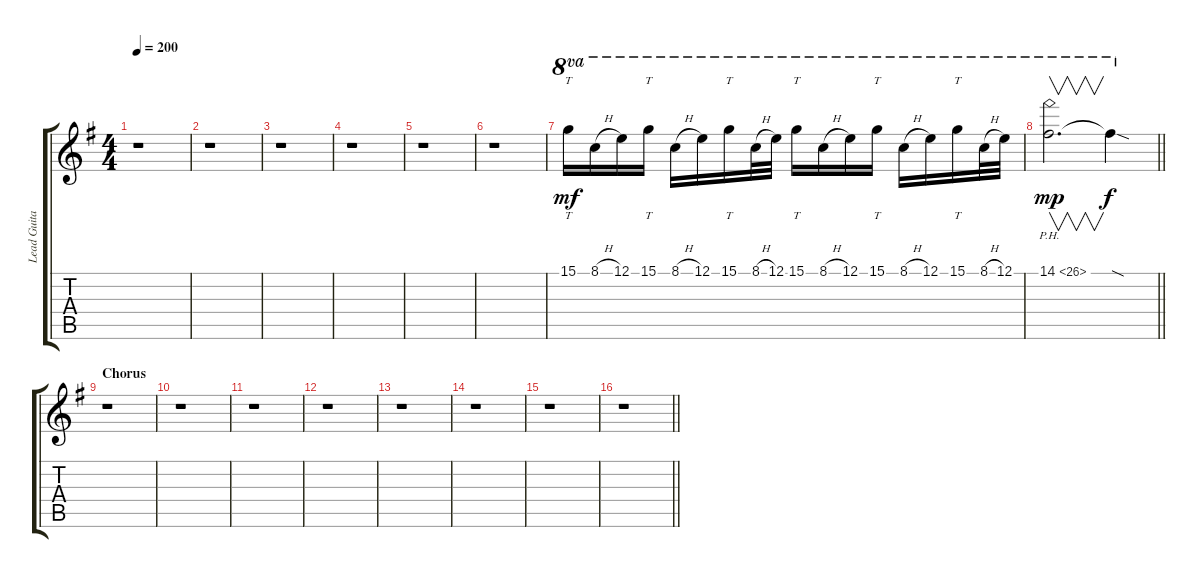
\track ("Lead Guitar B" "Lead Guita") {instrument distortionguitar}
\staff {score tabs}
\tuning (E4 B3 G3 D3 A2 E2) {hide}
\ts (4 4)
\section ("" "")
\tempo 200
\clef g2
\ks g
r.1{dy f} |
r.1 |
r.1 |
r.1 |
r.1 |
r.1 |
15.1.16{tt ot 8va dy mf} 8.1{h}.16{ot 8va} 12.1.16{ot 8va} 15.1.16{tt ot 8va} 8.1{h}.16{ot 8va} 12.1.16{ot 8va} 15.1.16{tt ot 8va} 8.1{h}.32{ot 8va} 12.1.32{ot 8va} 15.1.16{tt ot 8va} 8.1{h}.16{ot 8va} 12.1.16{ot 8va} 15.1.16{tt ot 8va} 8.1{h}.16{ot 8va} 12.1.16{ot 8va} 15.1.16{tt ot 8va} 8.1{h}.32{ot 8va} 12.1.32{ot 8va} |
\barLineRight lightlight
14.1{ph 12}.2{v d ot 8va dy mp} 14.1{sod t}.4{ot 8va dy f} |
\section ("" "Chorus")
r.1 |
r.1 |
r.1 |
r.1 |
r.1 |
r.1 |
r.1 |
\barLineRight lightlight
r.1
